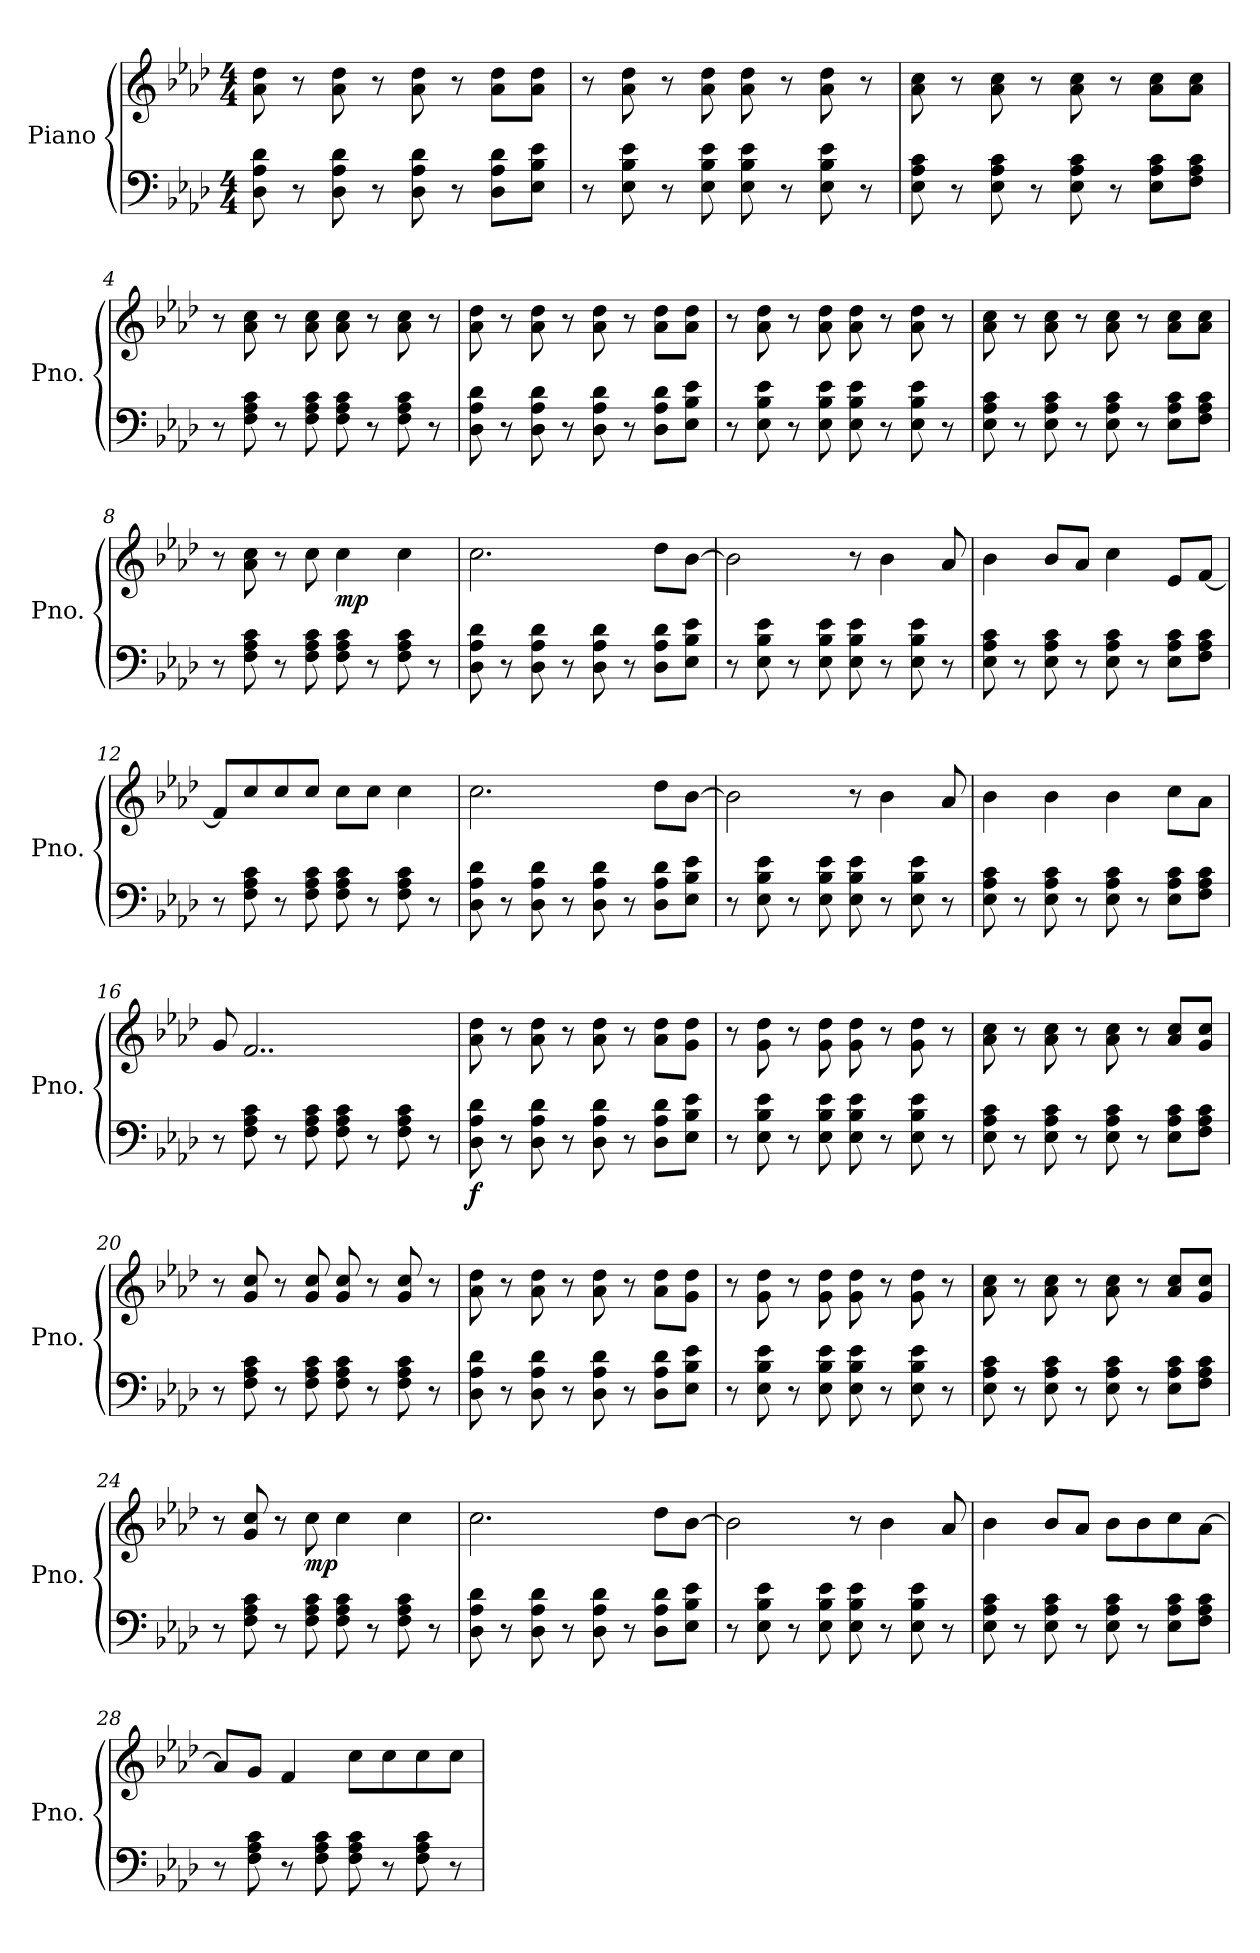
**kern	**kern	**dynam
*part1	*part1	*part1
*staff2	*staff1	*staff1/2
*I"Piano	*	*
*I'Pno.	*	*
*clefF4	*clefG2	*
*k[b-e-a-d-]	*k[b-e-a-d-]	*
*M4/4	*M4/4	*
*MM132	*MM132	*
=1	=1	=1
8D-\ 8A-\ 8d-\	8a-\ 8dd-\	.
8r	8r	.
8D-\ 8A-\ 8d-\	8a-\ 8dd-\	.
8r	8r	.
8D-\ 8A-\ 8d-\	8a-\ 8dd-\	.
8r	8r	.
8D-\ 8A-\ 8d-\L	8a-\ 8dd-\L	.
8E-\ 8B-\ 8e-\J	8a-\ 8dd-\J	.
=2	=2	=2
8r	8r	.
8E-\ 8B-\ 8e-\	8a-\ 8dd-\	.
8r	8r	.
8E-\ 8B-\ 8e-\	8a-\ 8dd-\	.
8E-\ 8B-\ 8e-\	8a-\ 8dd-\	.
8r	8r	.
8E-\ 8B-\ 8e-\	8a-\ 8dd-\	.
8r	8r	.
=3	=3	=3
8E-\ 8A-\ 8c\	8a-\ 8cc\	.
8r	8r	.
8E-\ 8A-\ 8c\	8a-\ 8cc\	.
8r	8r	.
8E-\ 8A-\ 8c\	8a-\ 8cc\	.
8r	8r	.
8E-\ 8A-\ 8c\L	8a-\ 8cc\L	.
8F\ 8A-\ 8c\J	8a-\ 8cc\J	.
=4	=4	=4
8r	8r	.
8F\ 8A-\ 8c\	8a-\ 8cc\	.
8r	8r	.
8F\ 8A-\ 8c\	8a-\ 8cc\	.
8F\ 8A-\ 8c\	8a-\ 8cc\	.
8r	8r	.
8F\ 8A-\ 8c\	8a-\ 8cc\	.
8r	8r	.
=5	=5	=5
8D-\ 8A-\ 8d-\	8a-\ 8dd-\	.
8r	8r	.
8D-\ 8A-\ 8d-\	8a-\ 8dd-\	.
8r	8r	.
8D-\ 8A-\ 8d-\	8a-\ 8dd-\	.
8r	8r	.
8D-\ 8A-\ 8d-\L	8a-\ 8dd-\L	.
8E-\ 8B-\ 8e-\J	8a-\ 8dd-\J	.
!!LO:LB:g=z
=6	=6	=6
8r	8r	.
8E-\ 8B-\ 8e-\	8a-\ 8dd-\	.
8r	8r	.
8E-\ 8B-\ 8e-\	8a-\ 8dd-\	.
8E-\ 8B-\ 8e-\	8a-\ 8dd-\	.
8r	8r	.
8E-\ 8B-\ 8e-\	8a-\ 8dd-\	.
8r	8r	.
=7	=7	=7
8E-\ 8A-\ 8c\	8a-\ 8cc\	.
8r	8r	.
8E-\ 8A-\ 8c\	8a-\ 8cc\	.
8r	8r	.
8E-\ 8A-\ 8c\	8a-\ 8cc\	.
8r	8r	.
8E-\ 8A-\ 8c\L	8a-\ 8cc\L	.
8F\ 8A-\ 8c\J	8a-\ 8cc\J	.
=8	=8	=8
8r	8r	.
8F\ 8A-\ 8c\	8a-\ 8cc\	.
8r	8r	.
8F\ 8A-\ 8c\	8cc\	.
!	!	!LO:DY:b
8F\ 8A-\ 8c\	4cc\	mp
8r	.	.
8F\ 8A-\ 8c\	4cc\	.
8r	.	.
=9	=9	=9
8D-\ 8A-\ 8d-\	2.cc\	.
8r	.	.
8D-\ 8A-\ 8d-\	.	.
8r	.	.
8D-\ 8A-\ 8d-\	.	.
8r	.	.
8D-\ 8A-\ 8d-\L	8dd-\L	.
8E-\ 8B-\ 8e-\J	[8b-\J	.
=10	=10	=10
8r	2b-\]	.
8E-\ 8B-\ 8e-\	.	.
8r	.	.
8E-\ 8B-\ 8e-\	.	.
8E-\ 8B-\ 8e-\	8r	.
8r	4b-\	.
8E-\ 8B-\ 8e-\	.	.
8r	8a-/	.
!!LO:LB:g=z
=11	=11	=11
8E-\ 8A-\ 8c\	4b-\	.
8r	.	.
8E-\ 8A-\ 8c\	8b-/L	.
8r	8a-/J	.
8E-\ 8A-\ 8c\	4cc\	.
8r	.	.
8E-\ 8A-\ 8c\L	8e-/L	.
8F\ 8A-\ 8c\J	[8f/J	.
=12	=12	=12
8r	8f/L]	.
8F\ 8A-\ 8c\	8cc/	.
8r	8cc/	.
8F\ 8A-\ 8c\	8cc/J	.
8F\ 8A-\ 8c\	8cc\L	.
8r	8cc\J	.
8F\ 8A-\ 8c\	4cc\	.
8r	.	.
=13	=13	=13
8D-\ 8A-\ 8d-\	2.cc\	.
8r	.	.
8D-\ 8A-\ 8d-\	.	.
8r	.	.
8D-\ 8A-\ 8d-\	.	.
8r	.	.
8D-\ 8A-\ 8d-\L	8dd-\L	.
8E-\ 8B-\ 8e-\J	[8b-\J	.
=14	=14	=14
8r	2b-\]	.
8E-\ 8B-\ 8e-\	.	.
8r	.	.
8E-\ 8B-\ 8e-\	.	.
8E-\ 8B-\ 8e-\	8r	.
8r	4b-\	.
8E-\ 8B-\ 8e-\	.	.
8r	8a-/	.
=15	=15	=15
8E-\ 8A-\ 8c\	4b-\	.
8r	.	.
8E-\ 8A-\ 8c\	4b-\	.
8r	.	.
8E-\ 8A-\ 8c\	4b-\	.
8r	.	.
8E-\ 8A-\ 8c\L	8cc\L	.
8F\ 8A-\ 8c\J	8a-\J	.
!!LO:LB:g=z
=16	=16	=16
8r	8g/	.
8F\ 8A-\ 8c\	2..f/	.
8r	.	.
8F\ 8A-\ 8c\	.	.
8F\ 8A-\ 8c\	.	.
8r	.	.
8F\ 8A-\ 8c\	.	.
8r	.	.
=17	=17	=17
!	!	!LO:DY:b=2
8D-\ 8A-\ 8d-\	8a-\ 8dd-\	f
8r	8r	.
8D-\ 8A-\ 8d-\	8a-\ 8dd-\	.
8r	8r	.
8D-\ 8A-\ 8d-\	8a-\ 8dd-\	.
8r	8r	.
8D-\ 8A-\ 8d-\L	8a-\ 8dd-\L	.
8E-\ 8B-\ 8e-\J	8g\ 8dd-\J	.
=18	=18	=18
8r	8r	.
8E-\ 8B-\ 8e-\	8g\ 8dd-\	.
8r	8r	.
8E-\ 8B-\ 8e-\	8g\ 8dd-\	.
8E-\ 8B-\ 8e-\	8g\ 8dd-\	.
8r	8r	.
8E-\ 8B-\ 8e-\	8g\ 8dd-\	.
8r	8r	.
=19	=19	=19
8E-\ 8A-\ 8c\	8a-\ 8cc\	.
8r	8r	.
8E-\ 8A-\ 8c\	8a-\ 8cc\	.
8r	8r	.
8E-\ 8A-\ 8c\	8a-\ 8cc\	.
8r	8r	.
8E-\ 8A-\ 8c\L	8a-/ 8cc/L	.
8F\ 8A-\ 8c\J	8g/ 8cc/J	.
=20	=20	=20
8r	8r	.
8F\ 8A-\ 8c\	8g/ 8cc/	.
8r	8r	.
8F\ 8A-\ 8c\	8g/ 8cc/	.
8F\ 8A-\ 8c\	8g/ 8cc/	.
8r	8r	.
8F\ 8A-\ 8c\	8g/ 8cc/	.
8r	8r	.
!!LO:LB:g=z
=21	=21	=21
8D-\ 8A-\ 8d-\	8a-\ 8dd-\	.
8r	8r	.
8D-\ 8A-\ 8d-\	8a-\ 8dd-\	.
8r	8r	.
8D-\ 8A-\ 8d-\	8a-\ 8dd-\	.
8r	8r	.
8D-\ 8A-\ 8d-\L	8a-\ 8dd-\L	.
8E-\ 8B-\ 8e-\J	8g\ 8dd-\J	.
=22	=22	=22
8r	8r	.
8E-\ 8B-\ 8e-\	8g\ 8dd-\	.
8r	8r	.
8E-\ 8B-\ 8e-\	8g\ 8dd-\	.
8E-\ 8B-\ 8e-\	8g\ 8dd-\	.
8r	8r	.
8E-\ 8B-\ 8e-\	8g\ 8dd-\	.
8r	8r	.
=23	=23	=23
8E-\ 8A-\ 8c\	8a-\ 8cc\	.
8r	8r	.
8E-\ 8A-\ 8c\	8a-\ 8cc\	.
8r	8r	.
8E-\ 8A-\ 8c\	8a-\ 8cc\	.
8r	8r	.
8E-\ 8A-\ 8c\L	8a-/ 8cc/L	.
8F\ 8A-\ 8c\J	8g/ 8cc/J	.
=24	=24	=24
8r	8r	.
8F\ 8A-\ 8c\	8g/ 8cc/	.
8r	8r	.
!	!	!LO:DY:b
8F\ 8A-\ 8c\	8cc\	mp
8F\ 8A-\ 8c\	4cc\	.
8r	.	.
8F\ 8A-\ 8c\	4cc\	.
8r	.	.
=25	=25	=25
8D-\ 8A-\ 8d-\	2.cc\	.
8r	.	.
8D-\ 8A-\ 8d-\	.	.
8r	.	.
8D-\ 8A-\ 8d-\	.	.
8r	.	.
8D-\ 8A-\ 8d-\L	8dd-\L	.
8E-\ 8B-\ 8e-\J	[8b-\J	.
!!LO:PB:g=z
=26	=26	=26
8r	2b-\]	.
8E-\ 8B-\ 8e-\	.	.
8r	.	.
8E-\ 8B-\ 8e-\	.	.
8E-\ 8B-\ 8e-\	8r	.
8r	4b-\	.
8E-\ 8B-\ 8e-\	.	.
8r	8a-/	.
=27	=27	=27
8E-\ 8A-\ 8c\	4b-\	.
8r	.	.
8E-\ 8A-\ 8c\	8b-/L	.
8r	8a-/J	.
8E-\ 8A-\ 8c\	8b-\L	.
8r	8b-\	.
8E-\ 8A-\ 8c\L	8cc\	.
8F\ 8A-\ 8c\J	[8a-\J	.
=28	=28	=28
8r	8a-/L]	.
8F\ 8A-\ 8c\	8g/J	.
8r	4f/	.
8F\ 8A-\ 8c\	.	.
8F\ 8A-\ 8c\	8cc\L	.
8r	8cc\	.
8F\ 8A-\ 8c\	8cc\	.
8r	8cc\J	.
=	=	=
*-	*-	*-
